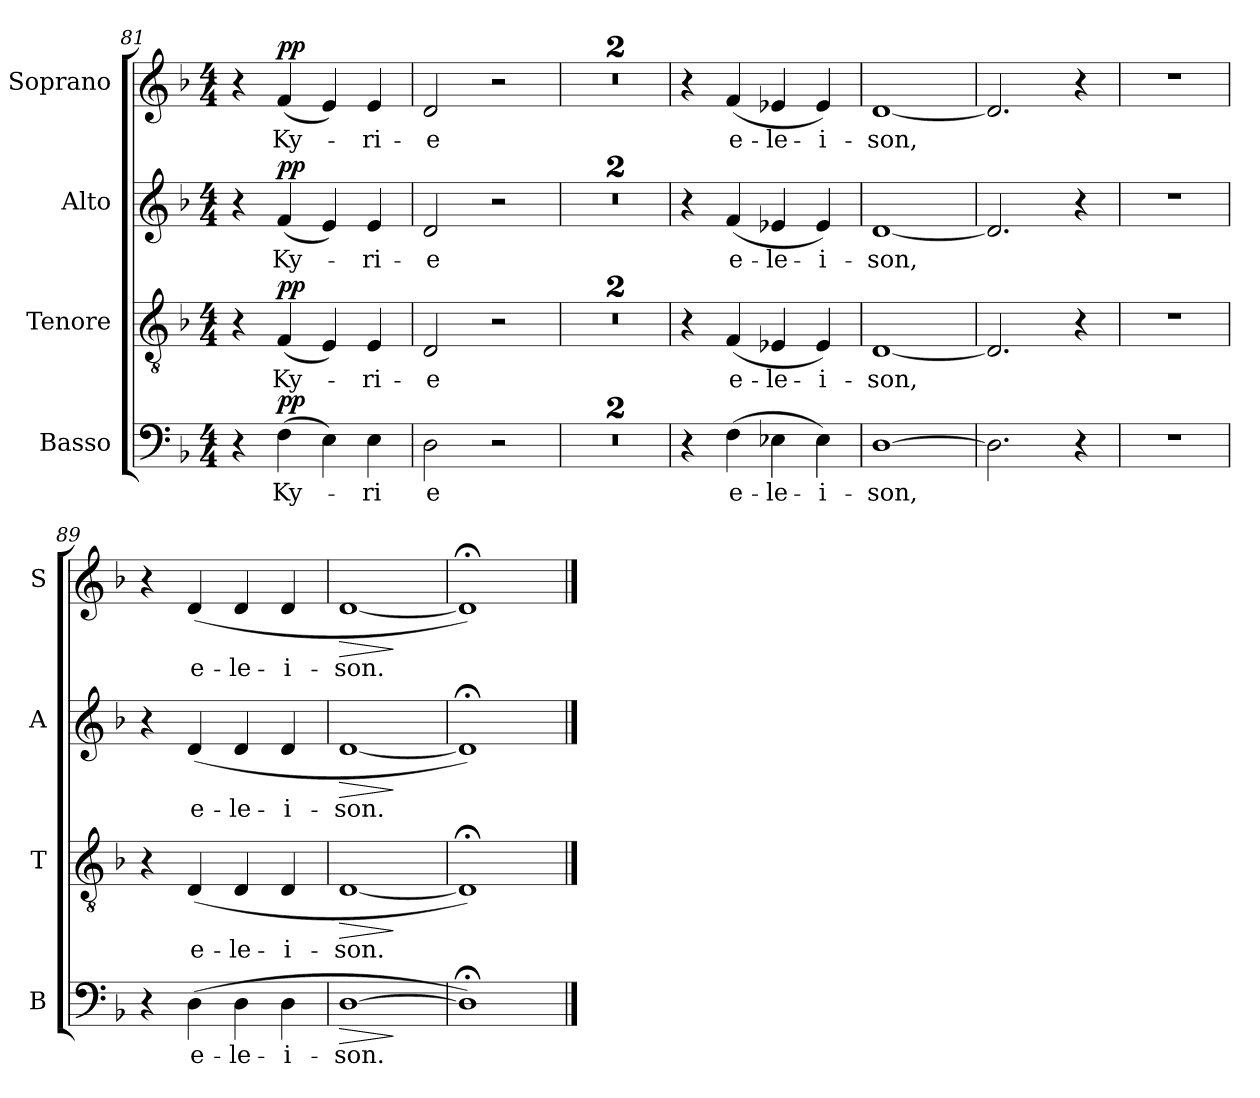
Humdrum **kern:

**kern	**text	**dynam	**kern	**text	**dynam	**kern	**text	**dynam	**kern	**text	**dynam
*part4	*part4	*part4	*part3	*part3	*part3	*part2	*part2	*part2	*part1	*part1	*part1
*staff4	*staff4	*staff4	*staff3	*staff3	*staff3	*staff2	*staff2	*staff2	*staff1	*staff1	*staff1
*I"Basso	*	*	*I"Tenore	*	*	*I"Alto	*	*	*I"Soprano	*	*
*I'B	*	*	*I'T	*	*	*I'A	*	*	*I'S	*	*
*clefF4	*	*	*clefGv2	*	*	*clefG2	*	*	*clefG2	*	*
*k[b-]	*	*	*k[b-]	*	*	*k[b-]	*	*	*k[b-]	*	*
*d:	*	*	*d:	*	*	*d:	*	*	*d:	*	*
*M4/4	*	*	*M4/4	*	*	*M4/4	*	*	*M4/4	*	*
=81	=81	=81	=81	=81	=81	=81	=81	=81	=81	=81	=81
4r	.	.	4r	.	.	4r	.	.	4r	.	.
!	!LO:LY:b	!LO:DY:a	!	!LO:LY:b	!LO:DY:a	!	!LO:LY:b	!LO:DY:a	!	!LO:LY:b	!LO:DY:a
(>4F\	Ky-	pp	(<4F/	Ky-	pp	(<4f/	Ky-	pp	(<4f/	Ky-	pp
4E\)	.	.	4E/)	.	.	4e/)	.	.	4e/)	.	.
!	!LO:LY:b	!	!	!LO:LY:b	!	!	!LO:LY:b	!	!	!LO:LY:b	!
4E\	-ri	.	4E/	-ri-	.	4e/	-ri-	.	4e/	-ri-	.
=82	=82	=82	=82	=82	=82	=82	=82	=82	=82	=82	=82
!	!LO:LY:b	!	!	!LO:LY:b	!	!	!LO:LY:b	!	!	!LO:LY:b	!
2D\	e	.	2D/	-e	.	2d/	-e	.	2d/	-e	.
2r	.	.	2r	.	.	2r	.	.	2r	.	.
=83	=83	=83	=83	=83	=83	=83	=83	=83	=83	=83	=83
1r	.	.	1r	.	.	1r	.	.	1r	.	.
=84	=84	=84	=84	=84	=84	=84	=84	=84	=84	=84	=84
1r	.	.	1r	.	.	1r	.	.	1r	.	.
=85	=85	=85	=85	=85	=85	=85	=85	=85	=85	=85	=85
4r	.	.	4r	.	.	4r	.	.	4r	.	.
!	!LO:LY:b	!	!	!LO:LY:b	!	!	!LO:LY:b	!	!	!LO:LY:b	!
(>4F\	e-	.	(<4F/	e-	.	(<4f/	e-	.	(<4f/	e-	.
!	!LO:LY:b	!	!	!LO:LY:b	!	!	!LO:LY:b	!	!	!LO:LY:b	!
4E-X\	-le-	.	4E-X/	-le-	.	4e-X/	-le-	.	4e-X/	-le-	.
!	!LO:LY:b	!	!	!LO:LY:b	!	!	!LO:LY:b	!	!	!LO:LY:b	!
4E-\)	-i-	.	4E-/)	-i-	.	4e-/)	-i-	.	4e-/)	-i-	.
=86	=86	=86	=86	=86	=86	=86	=86	=86	=86	=86	=86
!	!LO:LY:b	!	!	!LO:LY:b	!	!	!LO:LY:b	!	!	!LO:LY:b	!
[1D	-son,	.	[1D	-son,	.	[1d	-son,	.	[1d	-son,	.
!!LO:LB:g=z
=87	=87	=87	=87	=87	=87	=87	=87	=87	=87	=87	=87
2.D\]	.	.	2.D/]	.	.	2.d/]	.	.	2.d/]	.	.
4r	.	.	4r	.	.	4r	.	.	4r	.	.
=88	=88	=88	=88	=88	=88	=88	=88	=88	=88	=88	=88
1r	.	.	1r	.	.	1r	.	.	1r	.	.
=89	=89	=89	=89	=89	=89	=89	=89	=89	=89	=89	=89
4r	.	.	4r	.	.	4r	.	.	4r	.	.
!	!LO:LY:b	!	!	!LO:LY:b	!	!	!LO:LY:b	!	!	!LO:LY:b	!
(>4D\	e-	.	(>4D/	e-	.	(>4d/	e-	.	(>4d/	e-	.
!	!LO:LY:b	!	!	!LO:LY:b	!	!	!LO:LY:b	!	!	!LO:LY:b	!
4D\	-le-	.	4D/	-le-	.	4d/	-le-	.	4d/	-le-	.
!	!LO:LY:b	!	!	!LO:LY:b	!	!	!LO:LY:b	!	!	!LO:LY:b	!
4D\	-i-	.	4D/	-i-	.	4d/	-i-	.	4d/	-i-	.
=90	=90	=90	=90	=90	=90	=90	=90	=90	=90	=90	=90
!	!LO:LY:b	!LO:HP:b	!	!LO:LY:b	!LO:HP:b	!	!LO:LY:b	!LO:HP:b	!	!LO:LY:b	!LO:HP:b
[1D	-son.	>	[1D	-son.	>	[1d	-son.	>	[1d	-son.	>
.	.	]	.	.	]	.	.	]	.	.	]
=91	=91	=91	=91	=91	=91	=91	=91	=91	=91	=91	=91
1D;])	.	.	1D;<])	.	.	1d;<])	.	.	1d;<])	.	.
==	==	==	==	==	==	==	==	==	==	==	==
*-	*-	*-	*-	*-	*-	*-	*-	*-	*-	*-	*-
